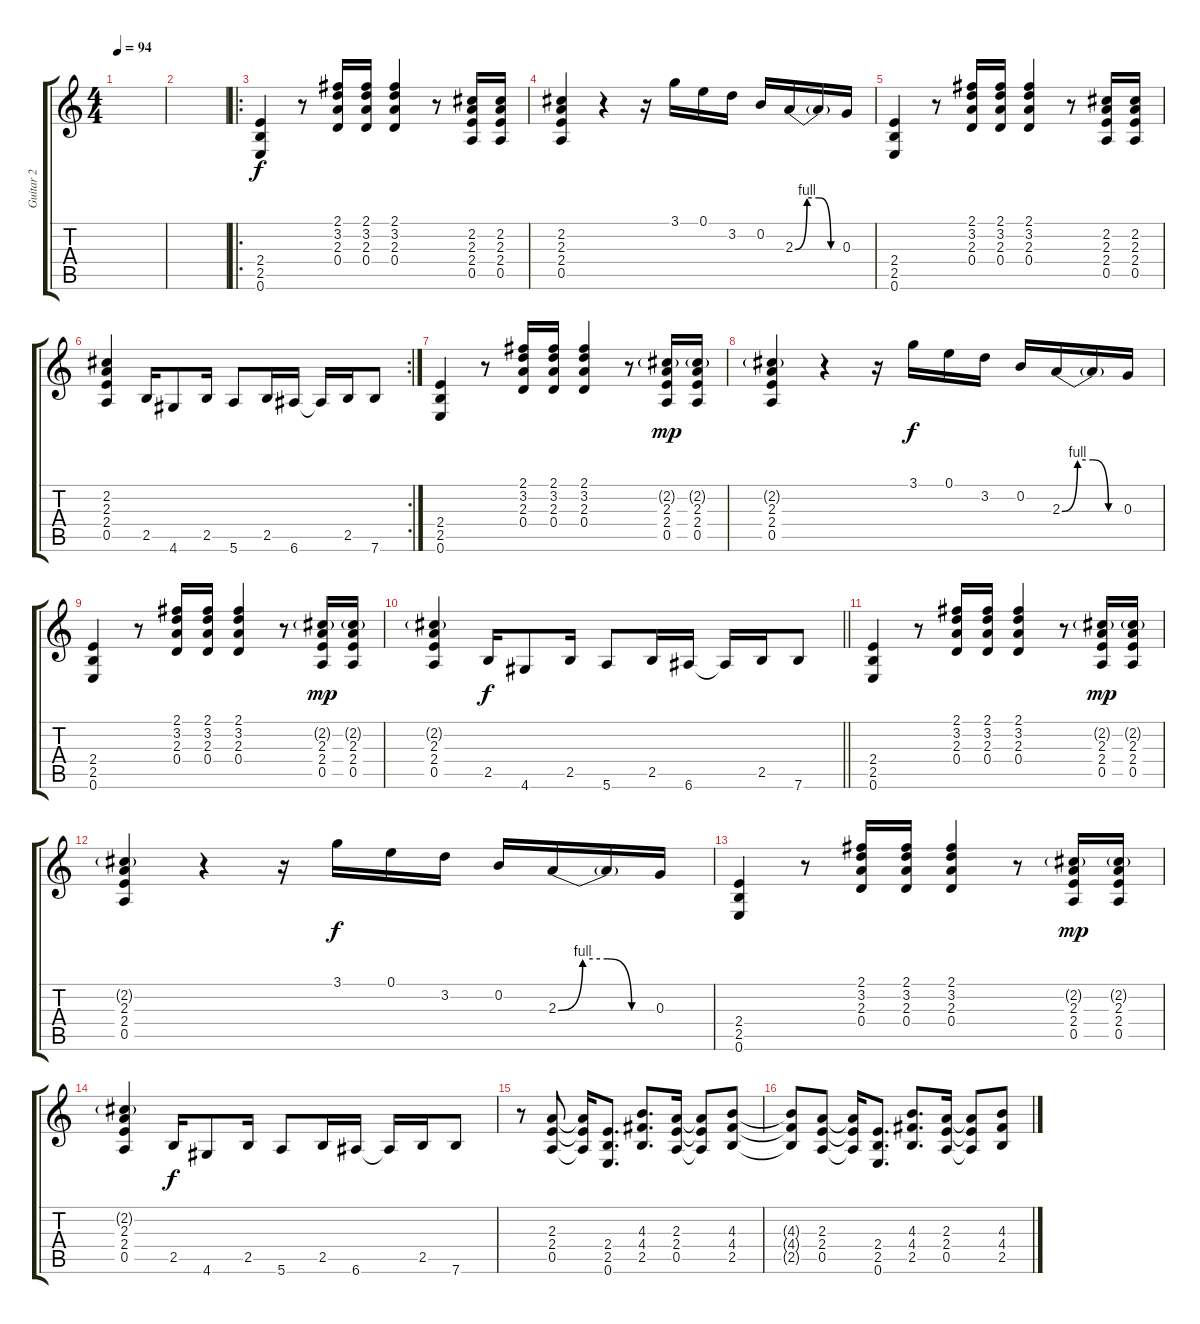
\track ("Guitar 2" "Guitar 2") {instrument overdrivenguitar}
\staff {score tabs}
\tuning (E4 B3 G3 D3 A2 E2) {hide}
\ts (4 4)
\tempo 94
\clef g2
\ks c
|
|
\ro
(2.4 2.5 0.6).4 r.8 (2.1 3.2 2.3 0.4).16 (2.1 3.2 2.3 0.4).16 (2.1 3.2 2.3 0.4).4 r.8 (2.2 2.3 2.4 0.5).16 (2.2 2.3 2.4 0.5).16 |
(2.2 2.3 2.4 0.5).4 r.4 r.16 3.1.16 0.1.16 3.2.16 0.2.16 2.3{be (custom 0 0 15 4 30 4 45 0 60 0)}.16 2.3{t}.16 0.3.16 |
(2.4 2.5 0.6).4 r.8 (2.1 3.2 2.3 0.4).16 (2.1 3.2 2.3 0.4).16 (2.1 3.2 2.3 0.4).4 r.8 (2.2 2.3 2.4 0.5).16 (2.2 2.3 2.4 0.5).16 |
\rc 2
(2.2 2.3 2.4 0.5).4 2.5.16 4.6.8 2.5.16 5.6.8 2.5.16 6.6.16 6.6{t}.16 2.5.16 7.6.8 |
(2.4 2.5 0.6).4 r.8 (2.1 3.2 2.3 0.4).16 (2.1 3.2 2.3 0.4).16 (2.1 3.2 2.3 0.4).4 r.8 (2.2{g} 2.3 2.4 0.5).16{dy mp} (2.2{g} 2.3 2.4 0.5).16 |
(2.2{g} 2.3 2.4 0.5).4 r.4 r.16 3.1.16{dy f} 0.1.16 3.2.16 0.2.16 2.3{be (custom 0 0 15 4 30 4 45 0 60 0)}.16 2.3{t}.16 0.3.16 |
(2.4 2.5 0.6).4 r.8 (2.1 3.2 2.3 0.4).16 (2.1 3.2 2.3 0.4).16 (2.1 3.2 2.3 0.4).4 r.8 (2.2{g} 2.3 2.4 0.5).16{dy mp} (2.2{g} 2.3 2.4 0.5).16 |
\barLineRight lightlight
(2.2{g} 2.3 2.4 0.5).4 2.5.16{dy f} 4.6.8 2.5.16 5.6.8 2.5.16 6.6.16 6.6{t}.16 2.5.16 7.6.8 |
(2.4 2.5 0.6).4 r.8 (2.1 3.2 2.3 0.4).16 (2.1 3.2 2.3 0.4).16 (2.1 3.2 2.3 0.4).4 r.8 (2.2{g} 2.3 2.4 0.5).16{dy mp} (2.2{g} 2.3 2.4 0.5).16 |
(2.2{g} 2.3 2.4 0.5).4 r.4 r.16 3.1.16{dy f} 0.1.16 3.2.16 0.2.16 2.3{be (custom 0 0 15 4 30 4 45 0 60 0)}.16 2.3{t}.16 0.3.16 |
(2.4 2.5 0.6).4 r.8 (2.1 3.2 2.3 0.4).16 (2.1 3.2 2.3 0.4).16 (2.1 3.2 2.3 0.4).4 r.8 (2.2{g} 2.3 2.4 0.5).16{dy mp} (2.2{g} 2.3 2.4 0.5).16 |
(2.2{g} 2.3 2.4 0.5).4 2.5.16{dy f} 4.6.8 2.5.16 5.6.8 2.5.16 6.6.16 6.6{t}.16 2.5.16 7.6.8 |
r.8 (2.3 2.4 0.5).8 (2.3{t} 2.4{t} 0.5{t}).16 (2.4 2.5 0.6).8{d} (4.3 4.4 2.5).8{d} (2.3 2.4 0.5).16 (2.3{t} 2.4{t} 0.5{t}).8 (4.3 4.4 2.5).8 |
(4.3{t} 4.4{t} 2.5{t}).8 (2.3 2.4 0.5).8 (2.3{t} 2.4{t} 0.5{t}).16 (2.4 2.5 0.6).8{d} (4.3 4.4 2.5).8{d} (2.3 2.4 0.5).16 (2.3{t} 2.4{t} 0.5{t}).8 (4.3 4.4 2.5).8
